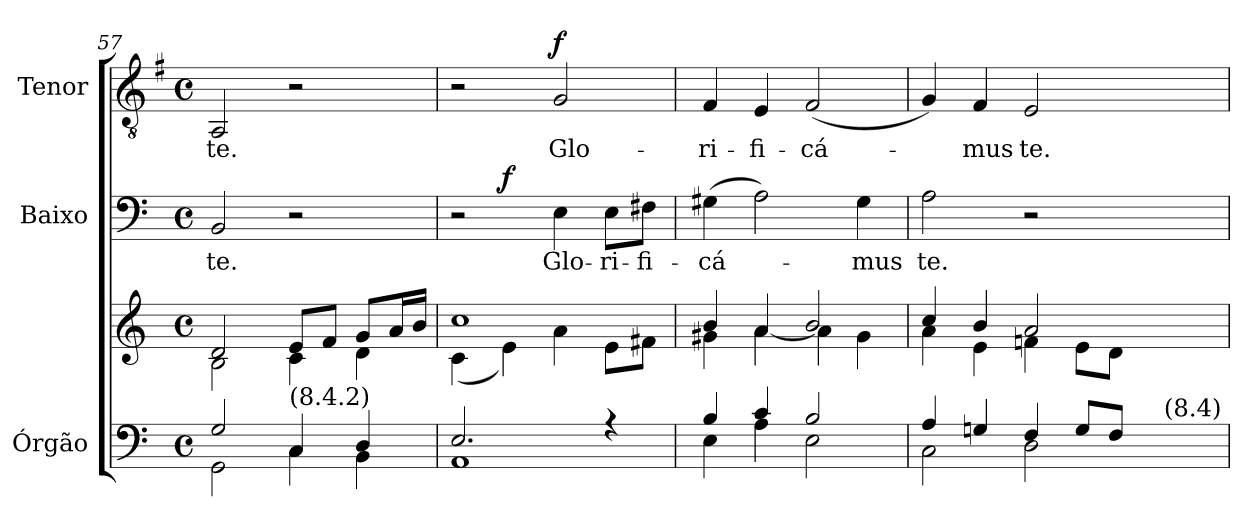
**kern	**kern	**kern	**text	**dynam	**kern	**text	**dynam
*part3	*part3	*part2	*part2	*part2	*part1	*part1	*part1
*staff4	*staff3	*staff2	*staff2	*staff2	*staff1	*staff1	*staff1
*I"Órgão	*	*I"Baixo	*	*	*I"Tenor	*	*
*I'Órg.	*	*	*	*	*I'Tr.	*	*
!!LO:LB:g=z
*clefF4	*clefG2	*clefF4	*	*	*clefGv2	*	*
*	*	*	*	*	*ITrd4c7	*	*
*k[]	*k[]	*k[]	*	*	*k[]	*	*
*C:	*C:	*C:	*	*	*C:	*	*
*M4/4	*M4/4	*M4/4	*	*	*M4/4	*	*
*met(c)	*met(c)	*met(c)	*	*	*met(c)	*	*
=57	=57	=57	=57	=57	=57	=57	=57
*^	*^	*	*	*	*	*	*
!	!	!	!	!	!LO:LY:b:color=#000000	!	!	!	!
!	!	!	!	!	!	!	!	!LO:LY:b:color=#000000	!
2Gi/	2GGi\	2di/	2Bi\	2BBi/	te.	.	2DDi/	te.	.
!LO:TX:a:t=(8.4.2)	!	!	!	!	!	!	!	!	!
4Ci/	4Ci\	8ei/L	4ci\	2r	.	.	2r	.	.
.	.	8fi/J	.	.	.	.	.	.	.
4Di/	4BBi\	8gi/L	4di\	.	.	.	.	.	.
.	.	16ai/L	.	.	.	.	.	.	.
.	.	16bi/JJ	.	.	.	.	.	.	.
=58	=58	=58	=58	=58	=58	=58	=58	=58	=58
*	*	*	*	*^	*	*	*	*	*
2.Ei/	1AAi	1cci	(4ci\	2r	4ryy	.	.	2r	.	.
.	.	.	4ei\)	.	2.ryy	.	f	.	.	.
!	!	!	!	!	!	!LO:LY:b:color=#000000	!	!	!	!
!	!	!	!	!	!	!	!	!	!LO:LY:b:color=#000000	!
.	.	.	4ai\	4Ei\	.	Glo-	.	2Ci/	Glo-	f
!	!	!	!	!	!	!LO:LY:b:color=#000000	!	!	!	!
4r	.	.	8ei\L	8Ei\L	.	-ri-	.	.	.	.
!	!	!	!	!	!	!LO:LY:b:color=#000000	!	!	!	!
.	.	.	8f#Xi\J	8F#Xi\J	.	-fi-	.	.	.	.
*	*	*	*	*v	*v	*	*	*	*	*
=59	=59	=59	=59	=59	=59	=59	=59	=59	=59
*	*	*	*	*^	*	*	*	*	*
!	!	!	!	!	!	!LO:LY:b:color=#000000	!	!	!	!
*	*	*	*	*v	*v	*	*	*	*	*
*	*	*	*	*^	*	*	*	*	*
!	!	!	!	!	!	!	!	!	!LO:LY:b:color=#000000	!
*	*	*	*	*v	*v	*	*	*	*	*
4Bi/	4Ei\	4bi/	4g#Xi\	(4G#Xi\	-cá-	.	4BBi/	-ri-	.
!	!	!	!	!	!	!	!	!LO:LY:b:color=#000000	!
4ci/	4Ai\	4ai/	[<4ai\	2Ai\)	.	.	4AAi/	-fi-	.
!	!	!	!	!	!	!	!	!LO:LY:b:color=#000000	!
2Bi/	2Ei\	2bi/	4ai\]	.	.	.	(2BBi/	-cá-	.
!	!	!	!	!	!LO:LY:b:color=#000000	!	!	!	!
.	.	.	4g#i\	4G#i\	-mus	.	.	.	.
=60	=60	=60	=60	=60	=60	=60	=60	=60	=60
!	!	!	!	!	!LO:LY:b:color=#000000	!	!	!	!
*	*^	*	*	*	*	*	*	*	*
4Ai/	2Ci\	2ryy	4cci/	4ai\	2Ai\	te.	.	4Ci/)	.	.
!	!	!	!	!	!	!	!	!	!LO:LY:b:color=#000000	!
4Gni/	.	.	4bi/	4ei\	.	.	.	4BBi/	-mus	.
!	!	!	!	!	!	!	!	!	!LO:LY:b:color=#000000	!
4Fi/	2Di\	4ryy	2ai/	4fni\	2r	.	.	2AAi/	te.	.
8Gi/L	.	8ryy	.	8ei\L	.	.	.	.	.	.
8Fi/J	.	16ryy	.	8di\J	.	.	.	.	.	.
.	.	32ryy	.	.	.	.	.	.	.	.
.	.	64ryy	.	.	.	.	.	.	.	.
.	.	128...ryy	.	.	.	.	.	.	.	.
!	!	!LO:TX:a:t=(8.4)	!	!	!	!	!	!	!	!
.	.	1024ryy	.	.	.	.	.	.	.	.
*v	*v	*v	*	*	*	*	*	*	*	*
*	*v	*v	*	*	*	*	*	*
=	=	=	=	=	=	=	=
*-	*-	*-	*-	*-	*-	*-	*-
